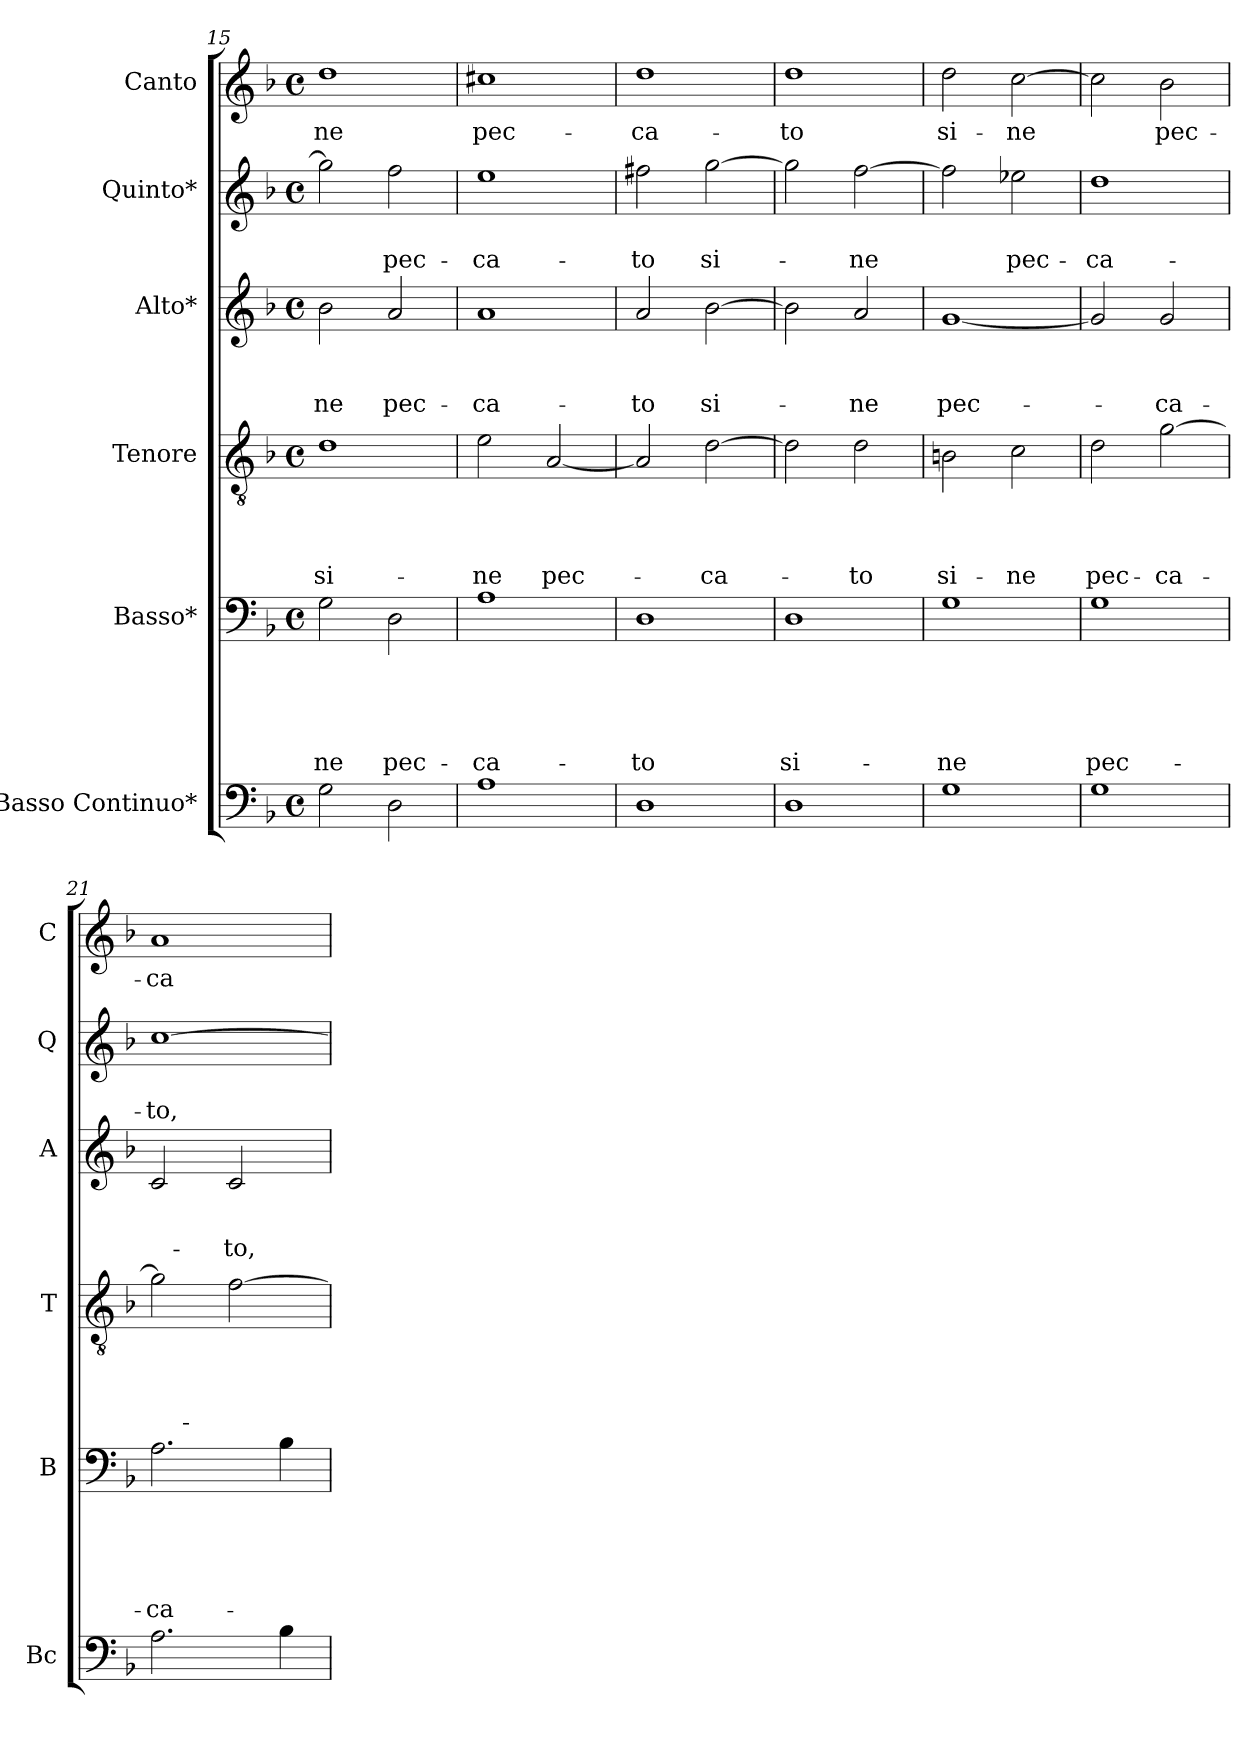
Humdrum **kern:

**kern	**kern	**text	**text	**text	**text	**text	**kern	**text	**text	**text	**text	**kern	**text	**text	**text	**kern	**text	**text	**kern	**text
*part6	*part5	*part5	*part5	*part5	*part5	*part5	*part4	*part4	*part4	*part4	*part4	*part3	*part3	*part3	*part3	*part2	*part2	*part2	*part1	*part1
*staff6	*staff5	*staff5	*staff5	*staff5	*staff5	*staff5	*staff4	*staff4	*staff4	*staff4	*staff4	*staff3	*staff3	*staff3	*staff3	*staff2	*staff2	*staff2	*staff1	*staff1
*I"Basso Continuo*	*I"Basso*	*	*	*	*	*	*I"Tenore	*	*	*	*	*I"Alto*	*	*	*	*I"Quinto*	*	*	*I"Canto	*
*I'Bc	*I'B	*	*	*	*	*	*I'T	*	*	*	*	*I'A	*	*	*	*I'Q	*	*	*I'C	*
!!LO:LB:g=z
*clefF4	*clefF4	*	*	*	*	*	*clefGv2	*	*	*	*	*clefG2	*	*	*	*clefG2	*	*	*clefG2	*
*ITrd7c12	*	*	*	*	*	*	*	*	*	*	*	*	*	*	*	*	*	*	*	*
*k[b-]	*k[b-]	*	*	*	*	*	*k[b-]	*	*	*	*	*k[b-]	*	*	*	*k[b-]	*	*	*k[b-]	*
*F:	*F:	*	*	*	*	*	*F:	*	*	*	*	*F:	*	*	*	*F:	*	*	*F:	*
*M4/4	*M4/4	*	*	*	*	*	*M4/4	*	*	*	*	*M4/4	*	*	*	*M4/4	*	*	*M4/4	*
*met(c)	*met(c)	*	*	*	*	*	*met(c)	*	*	*	*	*met(c)	*	*	*	*met(c)	*	*	*met(c)	*
=15	=15	=15	=15	=15	=15	=15	=15	=15	=15	=15	=15	=15	=15	=15	=15	=15	=15	=15	=15	=15
!	!	!	!	!	!	!LO:LY:b	!	!	!	!	!LO:LY:b:rj	!	!	!	!LO:LY:b	!	!	!	!	!LO:LY:b
2GG\	2G\	.	.	.	.	-ne	1d	.	.	.	si-	2b-\	.	.	-ne	2gg\]	.	.	1dd	-ne
!	!	!	!	!	!	!LO:LY:b	!	!	!	!	!	!	!	!	!LO:LY:b	!	!	!LO:LY:b	!	!
2DD\	2D\	.	.	.	.	pec-	.	.	.	.	.	2a/	.	.	pec-	2ff\	.	pec-	.	.
=16	=16	=16	=16	=16	=16	=16	=16	=16	=16	=16	=16	=16	=16	=16	=16	=16	=16	=16	=16	=16
!	!	!	!	!	!	!LO:LY:b	!	!	!	!	!LO:LY:b	!	!	!	!LO:LY:b	!	!	!LO:LY:b	!	!LO:LY:b
1AA	1A	.	.	.	.	-ca-	2e\	.	.	.	-ne	1a	.	.	-ca-	1ee	.	-ca-	1cc#X	pec-
!	!	!	!	!	!	!	!	!	!	!	!LO:LY:b	!	!	!	!	!	!	!	!	!
.	.	.	.	.	.	.	[<2A/	.	.	.	pec-	.	.	.	.	.	.	.	.	.
=17	=17	=17	=17	=17	=17	=17	=17	=17	=17	=17	=17	=17	=17	=17	=17	=17	=17	=17	=17	=17
!	!	!	!	!	!	!LO:LY:b	!	!	!	!	!	!	!	!	!LO:LY:b	!	!	!LO:LY:b	!	!LO:LY:b
1DD	1D	.	.	.	.	-to	2A/]	.	.	.	.	2a/	.	.	-to	2ff#X\	.	-to	1dd	-ca-
!	!	!	!	!	!	!	!	!	!	!	!LO:LY:b	!	!	!	!LO:LY:b	!	!	!LO:LY:b	!	!
.	.	.	.	.	.	.	[>2d\	.	.	.	-ca-	[>2b-\	.	.	si-	[>2gg\	.	si-	.	.
=18	=18	=18	=18	=18	=18	=18	=18	=18	=18	=18	=18	=18	=18	=18	=18	=18	=18	=18	=18	=18
!	!	!	!	!	!	!LO:LY:b:rj	!	!	!	!	!	!	!	!	!	!	!	!	!	!LO:LY:b
1DD	1D	.	.	.	.	si-	2d\]	.	.	.	.	2b-\]	.	.	.	2gg\]	.	.	1dd	-to
!	!	!	!	!	!	!	!	!	!	!	!LO:LY:b	!	!	!	!LO:LY:b	!	!	!LO:LY:b	!	!
.	.	.	.	.	.	.	2d\	.	.	.	-to	2a/	.	.	-ne	[>2ff\	.	-ne	.	.
=19	=19	=19	=19	=19	=19	=19	=19	=19	=19	=19	=19	=19	=19	=19	=19	=19	=19	=19	=19	=19
!	!	!	!	!	!	!LO:LY:b	!	!	!	!	!LO:LY:b	!	!	!	!LO:LY:b	!	!	!	!	!LO:LY:b
1GG	1G	.	.	.	.	-ne	2Bn\	.	.	.	si-	[<1g	.	.	pec-	2ff\]	.	.	2dd\	si-
!	!	!	!	!	!	!	!	!	!	!	!LO:LY:b	!	!	!	!	!	!	!LO:LY:b	!	!LO:LY:b
.	.	.	.	.	.	.	2c\	.	.	.	-ne	.	.	.	.	2ee-X\	.	pec-	[>2cc\	-ne
=20	=20	=20	=20	=20	=20	=20	=20	=20	=20	=20	=20	=20	=20	=20	=20	=20	=20	=20	=20	=20
!	!	!	!	!	!	!LO:LY:b	!	!	!	!	!LO:LY:b	!	!	!	!	!	!	!LO:LY:b	!	!
1GG	1G	.	.	.	.	pec-	2d\	.	.	.	pec-	2g/]	.	.	.	1dd	.	-ca-	2cc\]	.
!	!	!	!	!	!	!	!	!	!	!	!LO:LY:b	!	!	!	!LO:LY:b	!	!	!	!	!LO:LY:b
.	.	.	.	.	.	.	[>2g\	.	.	.	-ca-	2g/	.	.	-ca-	.	.	.	2b-\	pec-
!!LO:PB:g=z
=21	=21	=21	=21	=21	=21	=21	=21	=21	=21	=21	=21	=21	=21	=21	=21	=21	=21	=21	=21	=21
!	!	!	!	!	!	!LO:LY:b	!	!	!	!	!	!	!	!	!	!	!	!LO:LY:b	!	!LO:LY:b
2.AA\	2.A\	.	.	.	.	-ca-	2g\]	.	.	.	.	2c/	.	.	.	[>1cc	.	-to,	1a	-ca-
!	!	!	!	!	!	!	!	!	!	!	!	!	!	!	!LO:LY:b	!	!	!	!	!
.	.	.	.	.	.	.	[>2f\	.	.	.	.	2c/	.	.	-to,	.	.	.	.	.
4BB-\	4B-\	.	.	.	.	.	.	.	.	.	.	.	.	.	.	.	.	.	.	.
=	=	=	=	=	=	=	=	=	=	=	=	=	=	=	=	=	=	=	=	=
*-	*-	*-	*-	*-	*-	*-	*-	*-	*-	*-	*-	*-	*-	*-	*-	*-	*-	*-	*-	*-
